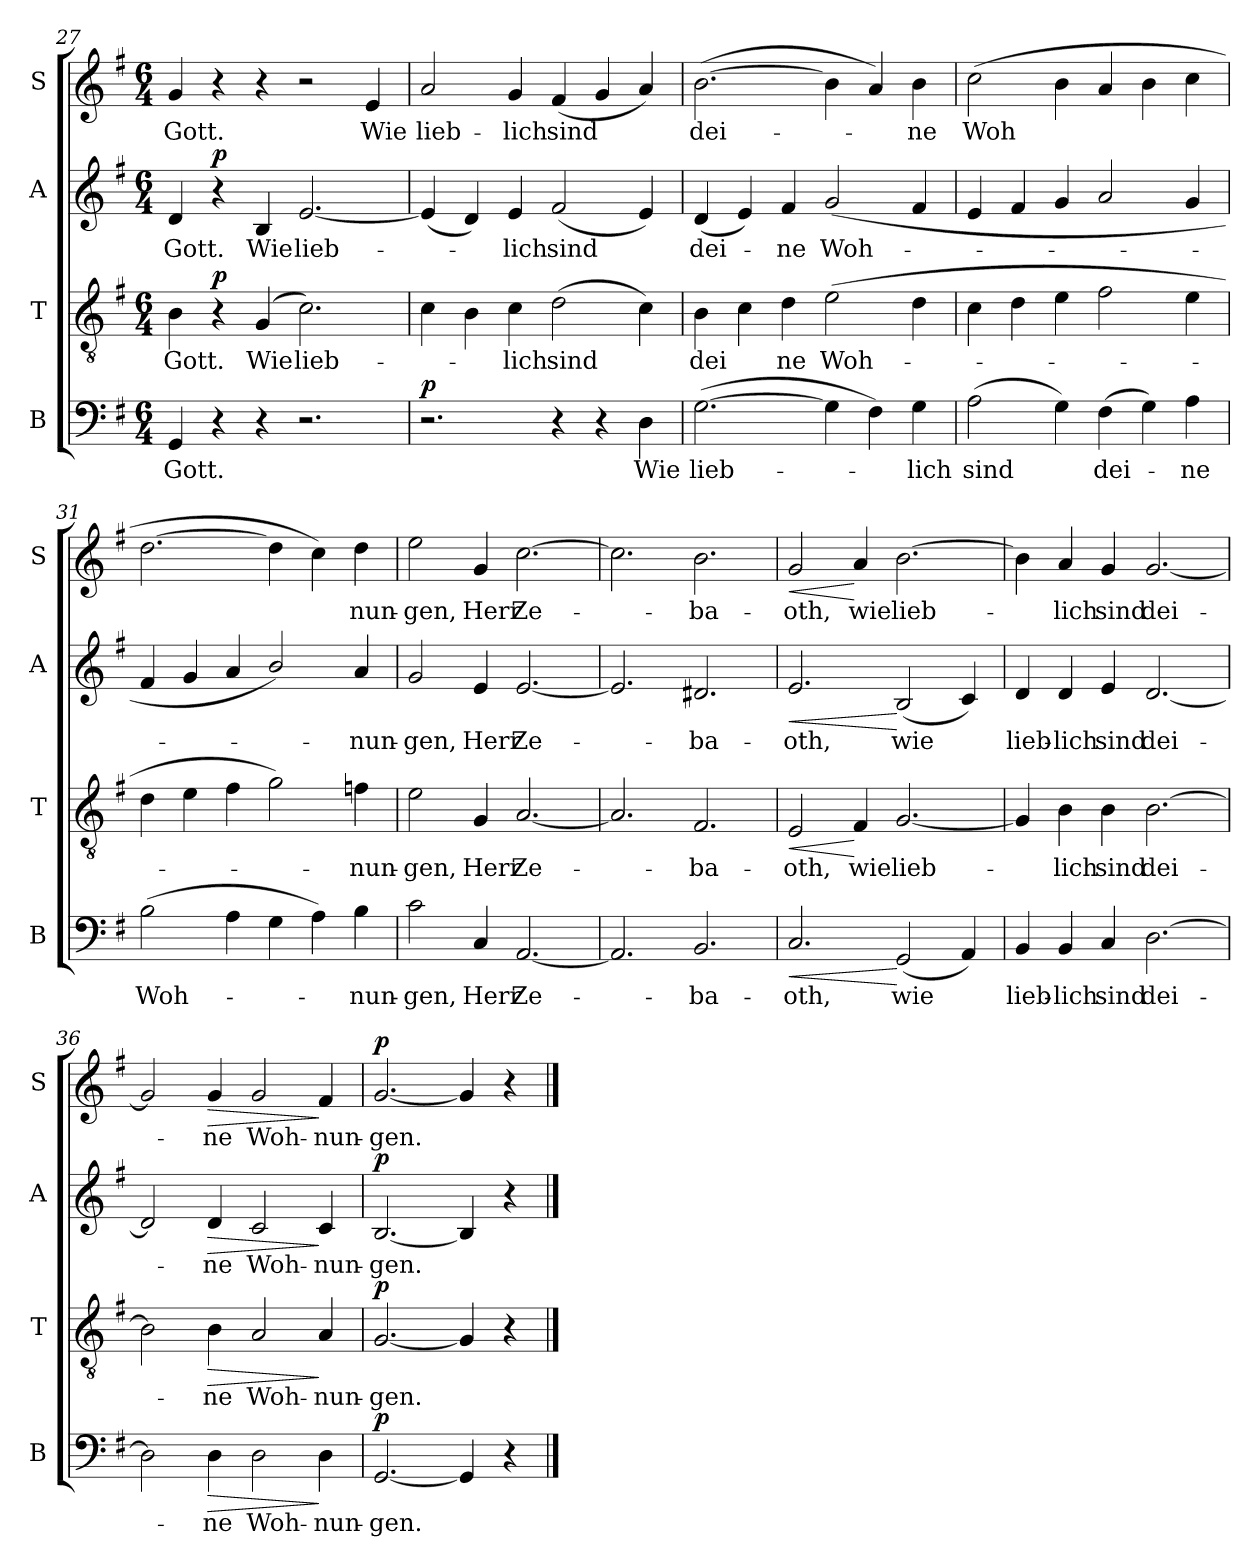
**kern	**text	**dynam	**kern	**text	**dynam	**kern	**text	**dynam	**kern	**text	**dynam
*part4	*part4	*part4	*part3	*part3	*part3	*part2	*part2	*part2	*part1	*part1	*part1
*staff4	*staff4	*staff4	*staff3	*staff3	*staff3	*staff2	*staff2	*staff2	*staff1	*staff1	*staff1
*I"B	*	*	*I"T	*	*	*I"A	*	*	*I"S	*	*
*I'B	*	*	*I'T	*	*	*I'A	*	*	*I'S	*	*
*clefF4	*	*	*clefGv2	*	*	*clefG2	*	*	*clefG2	*	*
*k[f#]	*	*	*k[f#]	*	*	*k[f#]	*	*	*k[f#]	*	*
*M6/4	*	*	*M6/4	*	*	*M6/4	*	*	*M6/4	*	*
=27	=27	=27	=27	=27	=27	=27	=27	=27	=27	=27	=27
!	!LO:LY:b	!	!	!LO:LY:b	!	!	!LO:LY:b	!	!	!LO:LY:b	!
4GG/	Gott.	.	4B\	Gott.	.	4d/	Gott.	.	4g/	Gott.	.
!	!	!	!	!	!LO:DY:b	!	!	!LO:DY:b	!	!	!
4r	.	.	4r	.	p	4r	.	p	4r	.	.
!	!	!	!	!LO:LY:b	!	!	!LO:LY:b	!	!	!	!
4r	.	.	(4G/	Wie	.	4B/	Wie	.	4r	.	.
!	!	!	!	!LO:LY:b	!	!	!LO:LY:b	!	!	!	!
2.r	.	.	2.c\)	lieb-	.	[2.e/	lieb-	.	2r	.	.
!	!	!	!	!	!	!	!	!	!	!LO:LY:b	!
.	.	.	.	.	.	.	.	.	4e/	Wie	.
!!LO:LB:g=z
=28	=28	=28	=28	=28	=28	=28	=28	=28	=28	=28	=28
!	!	!LO:DY:b	!	!	!	!	!	!	!	!LO:LY:b	!
2.r	.	p	4c\	.	.	(4e/]	.	.	2a/	lieb-	.
.	.	.	4B\	.	.	4d/)	.	.	.	.	.
!	!	!	!	!LO:LY:b	!	!	!LO:LY:b	!	!	!LO:LY:b	!
.	.	.	4c\	lich	.	4e/	lich	.	4g/	lich	.
!	!	!	!	!LO:LY:b	!	!	!LO:LY:b	!	!	!LO:LY:b	!
4r	.	.	(2d\	sind	.	(2f#/	sind	.	(4f#/	sind	.
4r	.	.	.	.	.	.	.	.	4g/	.	.
!	!LO:LY:b	!	!	!	!	!	!	!	!	!	!
4D\	Wie	.	4c\)	.	.	4e/)	.	.	4a/)	.	.
=29	=29	=29	=29	=29	=29	=29	=29	=29	=29	=29	=29
!	!LO:LY:b	!	!	!LO:LY:b	!	!	!LO:LY:b	!	!	!LO:LY:b	!
([2.G\	lieb-	.	4B\	dei	.	(4d/	dei-	.	([2.b\	dei-	.
.	.	.	4c\	.	.	4e/)	.	.	.	.	.
!	!	!	!	!LO:LY:b	!	!	!LO:LY:b	!	!	!	!
.	.	.	4d\	ne	.	4f#/	ne	.	.	.	.
!	!	!	!	!LO:LY:b	!	!	!LO:LY:b	!	!	!	!
4G\]	.	.	(2e\	Woh-	.	(2g/	Woh-	.	4b\]	.	.
4F#\)	.	.	.	.	.	.	.	.	4a/)	.	.
!	!LO:LY:b	!	!	!	!	!	!	!	!	!LO:LY:b	!
4G\	lich	.	4d\	.	.	4f#/	.	.	4b\	ne	.
=30	=30	=30	=30	=30	=30	=30	=30	=30	=30	=30	=30
!	!LO:LY:b	!	!	!	!	!	!	!	!	!LO:LY:b	!
(2A\	sind	.	4c\	.	.	4e/	.	.	(2cc\	Woh	.
.	.	.	4d\	.	.	4f#/	.	.	.	.	.
4G\)	.	.	4e\	.	.	4g/	.	.	4b\	.	.
!	!LO:LY:b	!	!	!	!	!	!	!	!	!	!
(4F#\	dei-	.	2f#\	.	.	2a/	.	.	4a/	.	.
4G\)	.	.	.	.	.	.	.	.	4b\	.	.
!	!LO:LY:b	!	!	!	!	!	!	!	!	!	!
4A\	ne	.	4e\	.	.	4g/	.	.	4cc\	.	.
=31	=31	=31	=31	=31	=31	=31	=31	=31	=31	=31	=31
!	!LO:LY:b	!	!	!	!	!	!	!	!	!	!
(2B\	Woh-	.	4d\	.	.	4f#/	.	.	[2.dd\	.	.
.	.	.	4e\	.	.	4g/	.	.	.	.	.
4A\	.	.	4f#\	.	.	4a/	.	.	.	.	.
4G\	.	.	2g\)	.	.	2b/)	.	.	4dd\]	.	.
4A\)	.	.	.	.	.	.	.	.	4cc\)	.	.
!	!LO:LY:b	!	!	!LO:LY:b	!	!	!LO:LY:b	!	!	!LO:LY:b	!
4B\	nun-	.	4fn\	nun-	.	4a/	nun-	.	4dd\	nun-	.
!!LO:PB:g=z
=32	=32	=32	=32	=32	=32	=32	=32	=32	=32	=32	=32
!	!LO:LY:b	!	!	!LO:LY:b	!	!	!LO:LY:b	!	!	!LO:LY:b	!
2c\	-gen,	.	2e\	-gen,	.	2g/	-gen,	.	2ee\	-gen,	.
!	!LO:LY:b	!	!	!LO:LY:b	!	!	!LO:LY:b	!	!	!LO:LY:b	!
4C/	Herr	.	4G/	Herr	.	4e/	Herr	.	4g/	Herr	.
!	!LO:LY:b	!	!	!LO:LY:b	!	!	!LO:LY:b	!	!	!LO:LY:b	!
[2.AA/	Ze-	.	[2.A/	Ze-	.	[2.e/	Ze-	.	[2.cc\	Ze-	.
=33	=33	=33	=33	=33	=33	=33	=33	=33	=33	=33	=33
2.AA/]	.	.	2.A/]	.	.	2.e/]	.	.	2.cc\]	.	.
!	!LO:LY:b	!	!	!LO:LY:b	!	!	!LO:LY:b	!	!	!LO:LY:b	!
2.BB/	ba-	.	2.F#/	ba-	.	2.d#X/	ba-	.	2.b\	ba-	.
=34	=34	=34	=34	=34	=34	=34	=34	=34	=34	=34	=34
!	!LO:LY:b	!LO:HP:b	!	!LO:LY:b	!LO:HP:b	!	!LO:LY:b	!LO:HP:b	!	!LO:LY:b	!LO:HP:b
2.C/	oth,	<	2E/	oth,	<	2.e/	oth,	<	2g/	oth,	<
!	!	!	!	!LO:LY:b	!	!	!	!	!	!LO:LY:b	!
.	.	.	4F#/	wie	[	.	.	.	4a/	wie	[
!	!LO:LY:b	!	!	!LO:LY:b	!	!	!LO:LY:b	!	!	!LO:LY:b	!
(2GG/	wie	[	[2.G/	lieb-	.	(2B/	wie	[	[2.b\	lieb-	.
4AA/)	.	.	.	.	.	4c/)	.	.	.	.	.
=35	=35	=35	=35	=35	=35	=35	=35	=35	=35	=35	=35
!	!LO:LY:b	!	!	!	!	!	!LO:LY:b	!	!	!	!
4BB/	lieb-	.	4G/]	.	.	4d/	lieb-	.	4b\]	.	.
!	!LO:LY:b	!	!	!LO:LY:b	!	!	!LO:LY:b	!	!	!LO:LY:b	!
4BB/	lich	.	4B\	lich	.	4d/	lich	.	4a/	lich	.
!	!LO:LY:b	!	!	!LO:LY:b	!	!	!LO:LY:b	!	!	!LO:LY:b	!
4C/	sind	.	4B\	sind	.	4e/	sind	.	4g/	sind	.
!	!LO:LY:b	!	!	!LO:LY:b	!	!	!LO:LY:b	!	!	!LO:LY:b	!
[2.D\	dei-	.	[2.B\	dei-	.	[2.d/	dei-	.	[2.g/	dei-	.
=36	=36	=36	=36	=36	=36	=36	=36	=36	=36	=36	=36
2D\]	.	.	2B\]	.	.	2d/]	.	.	2g/]	.	.
!	!LO:LY:b	!LO:HP:b	!	!LO:LY:b	!LO:HP:b	!	!LO:LY:b	!LO:HP:b	!	!LO:LY:b	!LO:HP:b
4D\	ne	>	4B\	ne	>	4d/	ne	>	4g/	ne	>
!	!LO:LY:b	!	!	!LO:LY:b	!	!	!LO:LY:b	!	!	!LO:LY:b	!
2D\	Woh-	.	2A/	Woh-	.	2c/	Woh-	.	2g/	Woh-	.
!	!LO:LY:b	!	!	!LO:LY:b	!	!	!LO:LY:b	!	!	!LO:LY:b	!
4D\	nun-	]	4A/	nun-	]	4c/	nun-	]	4f#/	nun-	]
=37	=37	=37	=37	=37	=37	=37	=37	=37	=37	=37	=37
!	!LO:LY:b	!LO:DY:b	!	!LO:LY:b	!LO:DY:b	!	!LO:LY:b	!LO:DY:b	!	!LO:LY:b	!LO:DY:b
[2.GG/	gen.	p	[2.G/	gen.	p	[2.B/	gen.	p	[2.g/	gen.	p
4GG/]	.	.	4G/]	.	.	4B/]	.	.	4g/]	.	.
4r	.	.	4r	.	.	4r	.	.	4r	.	.
==	==	==	==	==	==	==	==	==	==	==	==
*-	*-	*-	*-	*-	*-	*-	*-	*-	*-	*-	*-
